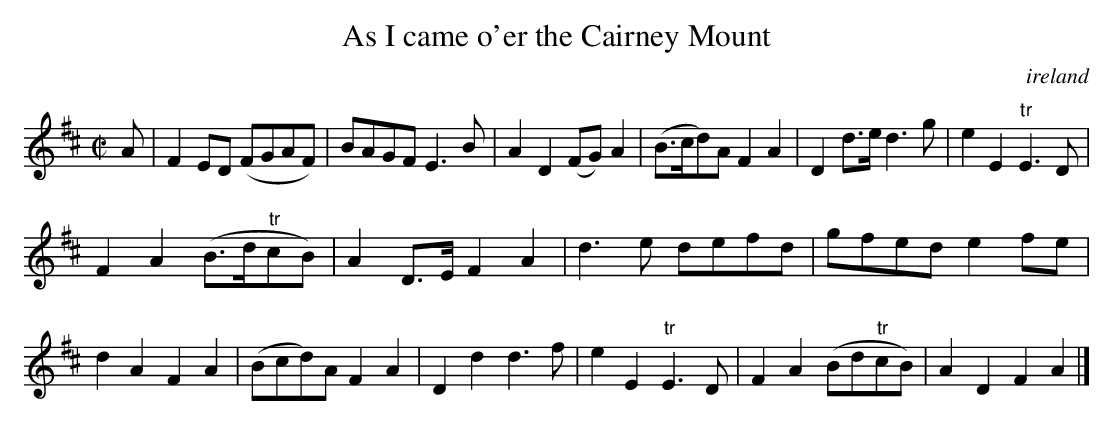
X:1
T:As I came o'er the Cairney Mount
O:ireland
M:C|
K:D
A|\
F2ED (FGAF)| BAGF E3B| A2D2 (FG)A2| (B>cd)A F2A2|\
D2d>e d3g| e2E2 "tr"E3D|
F2A2 (B>d"tr"cB)| A2D>E F2A2|\
d3e defd| gfed e2fe|
d2A2F2A2| (Bcd)A F2A2|\
D2d2 d3f| e2E2 "tr"E3D| F2A2 (Bd"tr"cB)| A2D2 F2A2|]
